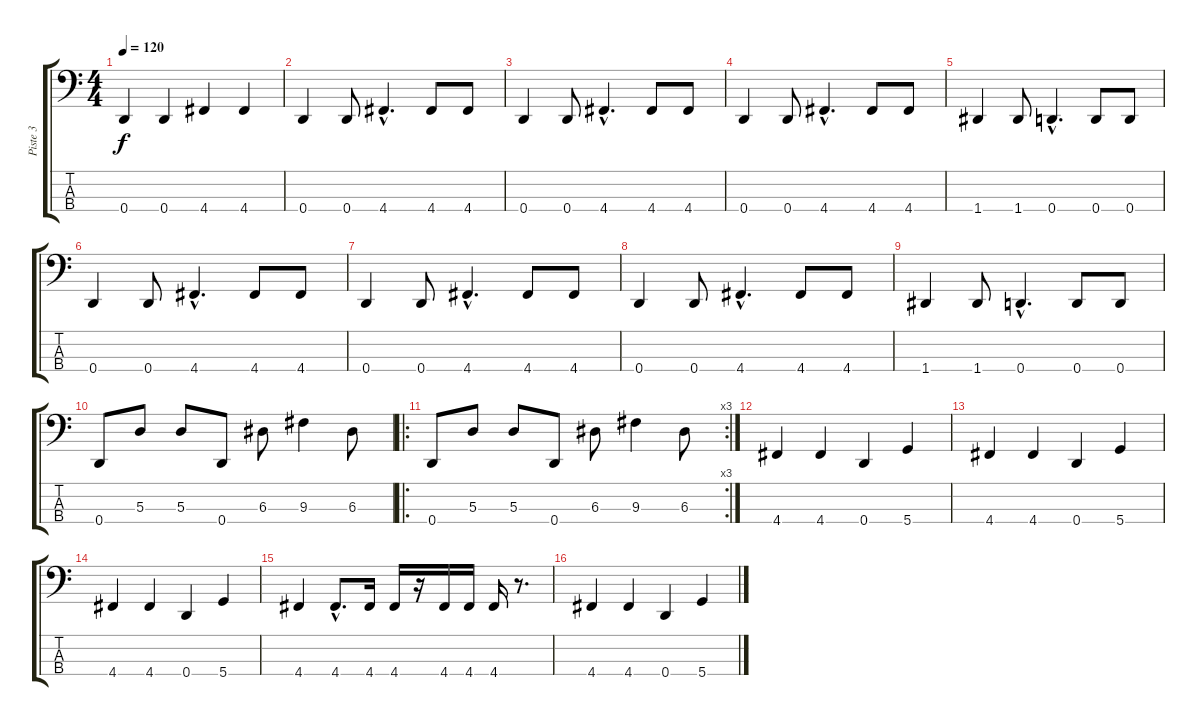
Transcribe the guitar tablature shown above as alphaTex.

\track ("Piste 3" "Piste 3") {instrument electricbassfinger}
\staff {score tabs}
\tuning (G2 D2 A1 D1) {hide}
\ts (4 4)
\tempo 120
\clef f4
\ks c
0.4.4{dy f} 0.4.4 4.4.4 4.4.4 |
0.4.4 0.4.8 4.4{hac}.4{d} 4.4.8 4.4.8 |
0.4.4 0.4.8 4.4{hac}.4{d} 4.4.8 4.4.8 |
0.4.4 0.4.8 4.4{hac}.4{d} 4.4.8 4.4.8 |
1.4.4 1.4.8 0.4{hac}.4{d} 0.4.8 0.4.8 |
0.4.4 0.4.8 4.4{hac}.4{d} 4.4.8 4.4.8 |
0.4.4 0.4.8 4.4{hac}.4{d} 4.4.8 4.4.8 |
0.4.4 0.4.8 4.4{hac}.4{d} 4.4.8 4.4.8 |
1.4.4 1.4.8 0.4{hac}.4{d} 0.4.8 0.4.8 |
0.4.8 5.3.8 5.3.8 0.4.8 6.3.8 9.3.4 6.3.8 |
\ro
\rc 3
0.4.8 5.3.8 5.3.8 0.4.8 6.3.8 9.3.4 6.3.8 |
4.4.4 4.4.4 0.4.4 5.4.4 |
4.4.4 4.4.4 0.4.4 5.4.4 |
4.4.4 4.4.4 0.4.4 5.4.4 |
4.4.4 4.4{hac}.8{d} 4.4.16 4.4.16 r.16 4.4.16 4.4.16 4.4.16 r.8{d} |
4.4.4 4.4.4 0.4.4 5.4.4
